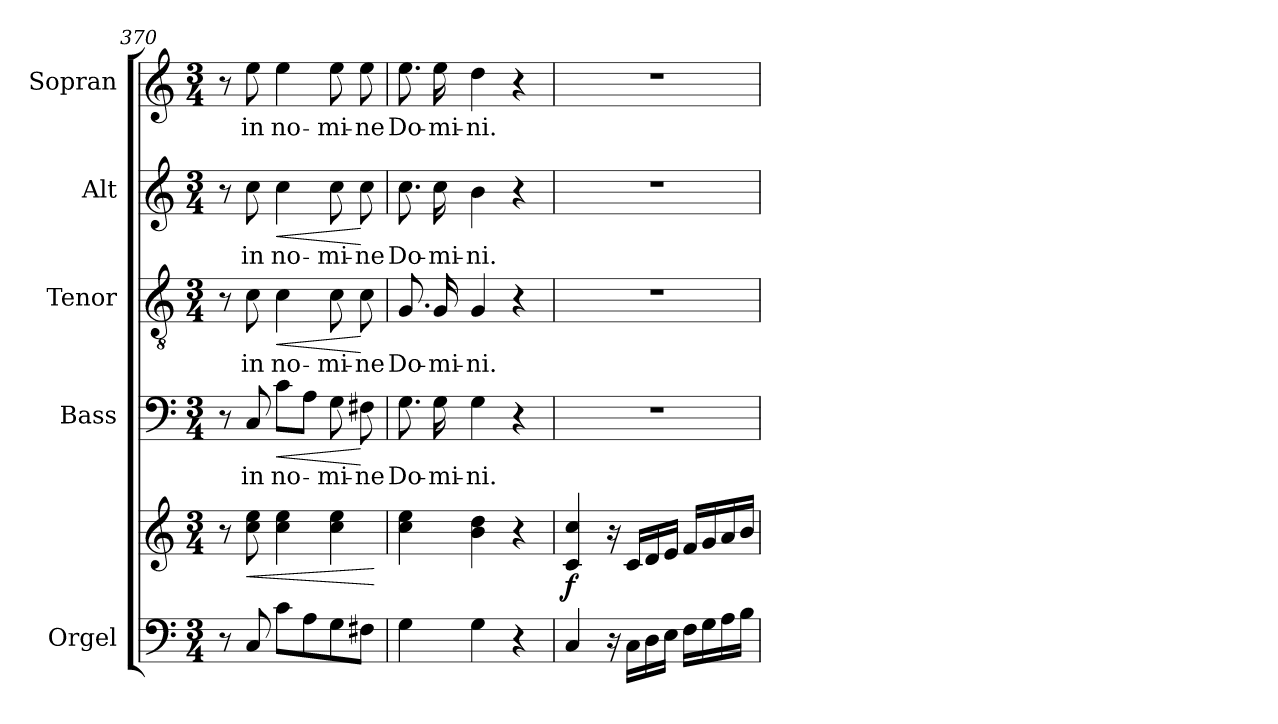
**kern	**kern	**dynam	**kern	**text	**dynam	**kern	**text	**dynam	**kern	**text	**dynam	**kern	**text
*part5	*part5	*part5	*part4	*part4	*part4	*part3	*part3	*part3	*part2	*part2	*part2	*part1	*part1
*staff6	*staff5	*staff5/6	*staff4	*staff4	*staff4	*staff3	*staff3	*staff3	*staff2	*staff2	*staff2	*staff1	*staff1
*I"Orgel	*	*	*I"Bass	*	*	*I"Tenor	*	*	*I"Alt	*	*	*I"Sopran	*
*I'Org.	*	*	*I'B.	*	*	*I'T.	*	*	*I'A.	*	*	*I'S.	*
*clefF4	*clefG2	*	*clefF4	*	*	*clefGv2	*	*	*clefG2	*	*	*clefG2	*
*k[]	*k[]	*	*k[]	*	*	*k[]	*	*	*k[]	*	*	*k[]	*
*C:	*C:	*	*C:	*	*	*C:	*	*	*C:	*	*	*C:	*
*M3/4	*M3/4	*	*M3/4	*	*	*M3/4	*	*	*M3/4	*	*	*M3/4	*
=370	=370	=370	=370	=370	=370	=370	=370	=370	=370	=370	=370	=370	=370
8r	8r	.	8r	.	.	8r	.	.	8r	.	.	8r	.
!	!	!LO:HP:b	!	!LO:LY:b	!	!	!LO:LY:b	!	!	!LO:LY:b	!	!	!LO:LY:b
8C/	8cc\ 8ee\	<	8C/	in	.	8c\	in	.	8cc\	in	.	8ee\	in
!	!	!	!	!LO:LY:b	!LO:HP:b	!	!LO:LY:b	!LO:HP:b	!	!LO:LY:b	!LO:HP:b	!	!LO:LY:b
8c\L	4cc\ 4ee\	.	8c\L	no-	<	4c\	no-	<	4cc\	no-	<	4ee\	no-
8A\	.	.	8A\J	.	.	.	.	.	.	.	.	.	.
!	!	!	!	!LO:LY:b	!	!	!LO:LY:b	!	!	!LO:LY:b	!	!	!LO:LY:b
8G\	4cc\ 4ee\	.	8G\	-mi-	.	8c\	-mi-	.	8cc\	-mi-	.	8ee\	-mi-
!	!	!	!	!LO:LY:b	!	!	!LO:LY:b	!	!	!LO:LY:b	!	!	!LO:LY:b
8F#X\J	.	.	8F#X\	-ne	[	8c\	-ne	[	8cc\	-ne	[	8ee\	-ne
.	.	[	.	.	.	.	.	.	.	.	.	.	.
=371	=371	=371	=371	=371	=371	=371	=371	=371	=371	=371	=371	=371	=371
!	!	!	!	!LO:LY:b	!	!	!LO:LY:b	!	!	!LO:LY:b	!	!	!LO:LY:b
4G\	4cc\ 4ee\	.	8.G\	Do-	.	8.G/	Do-	.	8.cc\	Do-	.	8.ee\	Do-
!	!	!	!	!LO:LY:b	!	!	!LO:LY:b	!	!	!LO:LY:b	!	!	!LO:LY:b
.	.	.	16G\	-mi-	.	16G/	-mi-	.	16cc\	-mi-	.	16ee\	-mi-
!	!	!	!	!LO:LY:b	!	!	!LO:LY:b	!	!	!LO:LY:b	!	!	!LO:LY:b
4G\	4b\ 4dd\	.	4G\	-ni.	.	4G/	-ni.	.	4b\	-ni.	.	4dd\	-ni.
4r	4r	.	4r	.	.	4r	.	.	4r	.	.	4r	.
=372	=372	=372	=372	=372	=372	=372	=372	=372	=372	=372	=372	=372	=372
!	!	!LO:DY:b	!	!	!	!	!	!	!	!	!	!	!
4C/	4c/ 4cc/	f	2.r	.	.	2.r	.	.	2.r	.	.	2.r	.
16r	16r	.	.	.	.	.	.	.	.	.	.	.	.
16C\LL	16c/LL	.	.	.	.	.	.	.	.	.	.	.	.
16D\	16d/	.	.	.	.	.	.	.	.	.	.	.	.
16E\JJ	16e/JJ	.	.	.	.	.	.	.	.	.	.	.	.
16F\LL	16f/LL	.	.	.	.	.	.	.	.	.	.	.	.
16G\	16g/	.	.	.	.	.	.	.	.	.	.	.	.
16A\	16a/	.	.	.	.	.	.	.	.	.	.	.	.
16B\JJ	16b/JJ	.	.	.	.	.	.	.	.	.	.	.	.
=	=	=	=	=	=	=	=	=	=	=	=	=	=
*-	*-	*-	*-	*-	*-	*-	*-	*-	*-	*-	*-	*-	*-
